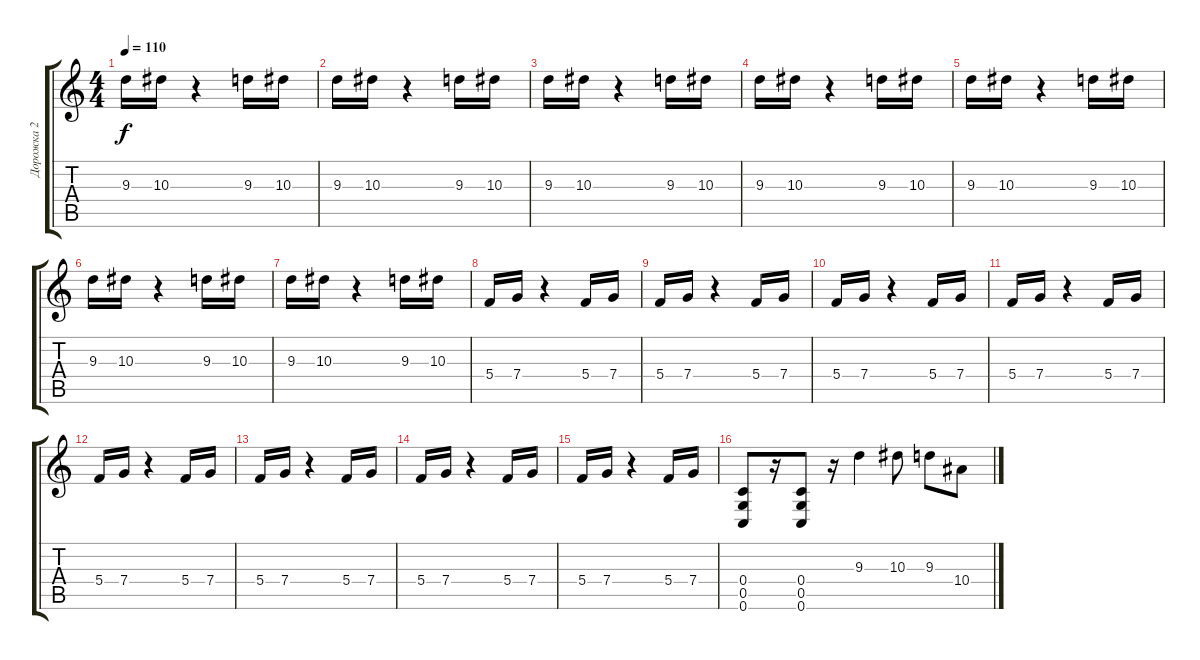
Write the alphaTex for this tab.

\track ("Дорожка 2" "Дорожка 2") {instrument distortionguitar}
\staff {score tabs}
\tuning (D4 A3 F3 C3 G2 C2) {hide}
\ts (4 4)
\tempo 110
\clef g2
\ks c
9.3.16{dy f} 10.3.16 r.4 9.3.16 10.3.16 |
9.3.16 10.3.16 r.4 9.3.16 10.3.16 |
9.3.16 10.3.16 r.4 9.3.16 10.3.16 |
9.3.16 10.3.16 r.4 9.3.16 10.3.16 |
9.3.16 10.3.16 r.4 9.3.16 10.3.16 |
9.3.16 10.3.16 r.4 9.3.16 10.3.16 |
9.3.16 10.3.16 r.4 9.3.16 10.3.16 |
5.4.16 7.4.16 r.4 5.4.16 7.4.16 |
5.4.16 7.4.16 r.4 5.4.16 7.4.16 |
5.4.16 7.4.16 r.4 5.4.16 7.4.16 |
5.4.16 7.4.16 r.4 5.4.16 7.4.16 |
5.4.16 7.4.16 r.4 5.4.16 7.4.16 |
5.4.16 7.4.16 r.4 5.4.16 7.4.16 |
5.4.16 7.4.16 r.4 5.4.16 7.4.16 |
5.4.16 7.4.16 r.4 5.4.16 7.4.16 |
(0.4 0.5 0.6).8 r.16 (0.4 0.5 0.6).8 r.16 9.3.4 10.3.8 9.3.8 10.4.8
